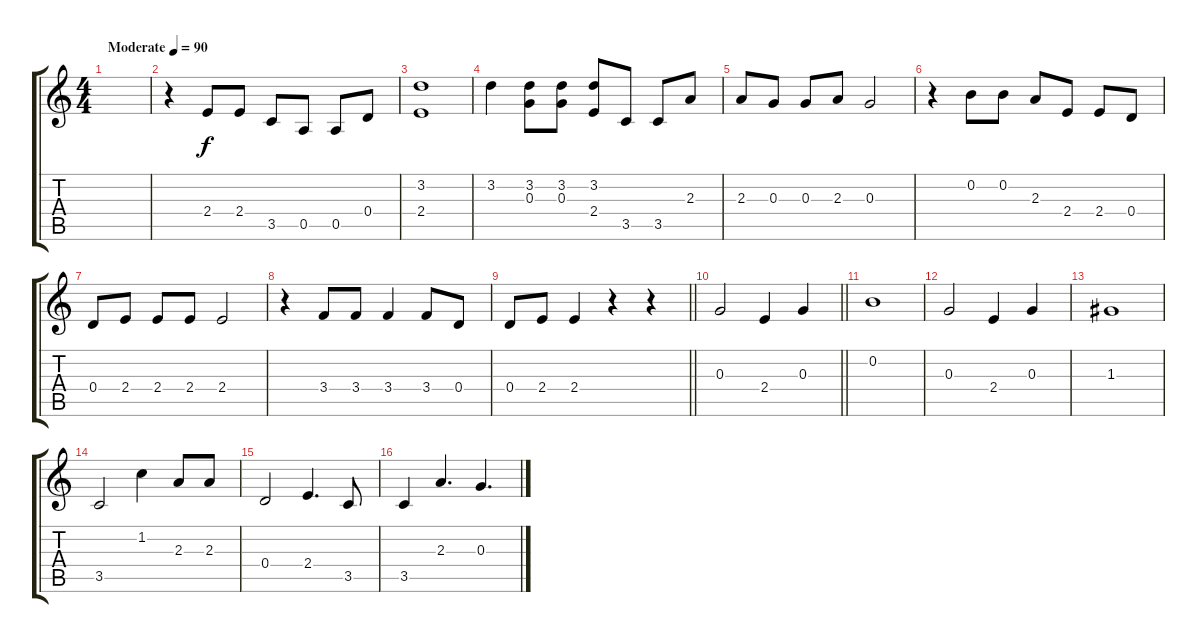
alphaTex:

\track "" {instrument acousticguitarsteel}
\staff {score tabs}
\tuning (E4 B3 G3 D3 A2 E2) {hide}
\ts (4 4)
\tempo (90 "Moderate")
\clef g2
\ks c
|
r.4 2.4.8 2.4.8 3.5.8 0.5.8 0.5.8 0.4.8 |
(3.2 2.4).1 |
3.2.4 (3.2 0.3).8 (3.2 0.3).8 (3.2 2.4).8 3.5.8 3.5.8{txt ""} 2.3.8 |
2.3.8 0.3.8 0.3.8 2.3.8 0.3.2 |
r.4 0.2.8 0.2.8 2.3.8 2.4.8 2.4.8 0.4.8 |
0.4.8 2.4.8 2.4.8 2.4.8 2.4.2 |
r.4 3.4.8 3.4.8 3.4.4 3.4.8 0.4.8 |
\barLineRight lightlight
0.4.8 2.4.8 2.4.4 r.4 r.4 |
\barLineRight lightlight
0.3.2 2.4.4 0.3.4 |
0.2.1 |
0.3.2 2.4.4 0.3.4 |
1.3.1 |
3.5.2 1.2.4 2.3.8 2.3.8 |
0.4.2 2.4.4{d} 3.5.8 |
3.5.4 2.3.4{d} 0.3.4{d}
